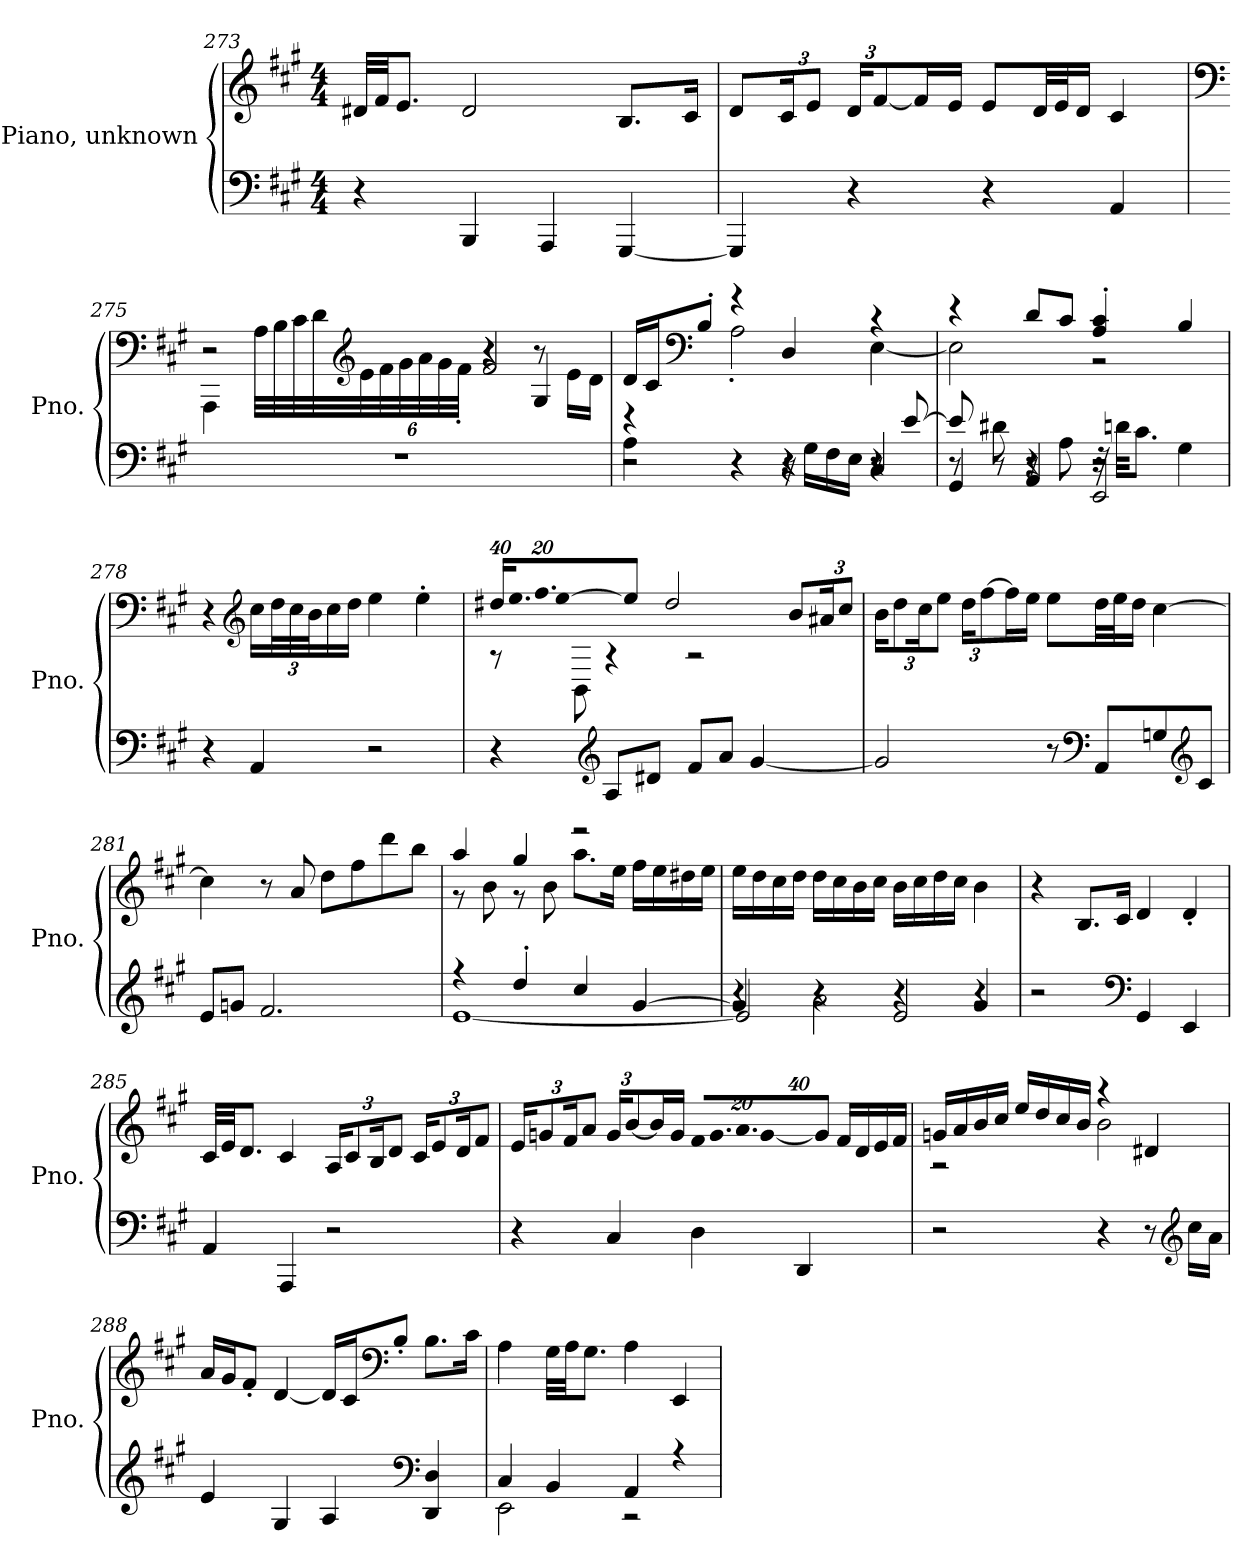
**kern	**kern
*part1	*part1
*staff2	*staff1
*I"Piano, unknown	*
*I'Pno.	*
!!LO:LB:g=z
*clefF4	*clefG2
*k[f#c#g#]	*k[f#c#g#]
*M4/4	*M4/4
=273	=273
4r	32d#X/LLL
.	32f#/JJ
.	8.e/J
4BBB/	2d#/
4AAA/	.
[4GGG#/	8.B/L
.	16c#/Jk
=274	=274
4GGG#/]	8d/L
*	*Xbrackettup
.	24c#/K
.	12e/J
4r	24d/KL
.	[12f#/
.	16f#/L]
.	16e/JJ
4r	8e/L
.	32d/LL
.	32e/J
.	16d/JJ
4AA/	4c#/
=275	=275
*	*clefF4
*	*^
*	*	*^
1r	2r	4AAA\	2r
.	.	32A\LLL	.
.	.	32B\	.
.	.	32c#\	.
.	.	32d\	.
*	*clefG2	*	*
.	.	48e\	.
.	.	48f#\	.
.	.	48g#\	.
.	.	48a\	.
.	.	48g#\	.
.	.	48f#'\JJJ	.
.	2f#/	4r	4r
.	.	8r	4G#/
.	.	16e\LL	.
.	.	16d\JJ	.
*	*	*v	*v
!!LO:LB:g=z
=276	=276	=276
*^	*	*
*	*^	*	*
2r	4A\	2r	16d/LL	4r
.	.	.	16c#/J	.
*	*	*	*clefF4	*
.	.	.	8B'/J	.
.	4r	.	4r	2A'\
4r	16r	4r	4D/	.
.	16G#\LL	.	.	.
.	16F#\	.	.	.
.	16E\JJ	.	.	.
8r	4r	4C#/	4r	[4E\
[8e/	.	.	.	.
=277	=277	=277	=277	=277
8e/]	8r	4GG#/	4r	2E\]
8r	8d#X\	.	.	.
4r	8r	4AA/	8d/L	.
.	8A\	.	8c#/J	.
2r	32r	2EE/	4A/' 4c#/'	2r
.	32dn\KKL	.	.	.
.	8.c#\J	.	.	.
.	4G#\	.	4B/	.
*v	*v	*v	*	*
*	*v	*v
=278	=278
4r	4r
*	*clefG2
4AA/	16cc#\LL
.	48dd\L
.	48cc#\
.	48b\J
.	16cc#\
.	16dd\JJ
2r	4ee\
.	4ee'\
!!LO:LB:g=z
=279	=279
!	!LO:N:vis=32
*	*^
4r	640%23dd#X/LLL	8r
!	!LO:N:vis=64.	!
.	640%17ee/L	.
!	!LO:N:vis=64.	!
.	640%17ff#/J	.
!	!LO:N:vis=32	!
.	[640%23ee/JJ	.
.	8ee/J]	8BB\
*clefG2	*	*
8A/L	2dd#/	4r
8d#X/J	.	.
8f#/L	.	2r
8a/J	.	.
[4g#/	8b/L	.
.	24a#X/K	.
.	12cc#/J	.
*	*v	*v
=280	=280
2g#/]	24b\KL
.	12dd\
.	24cc#\K
.	12ee\J
.	24dd\KL
.	[12ff#\
.	16ff#\L]
.	16ee\JJ
8r	8ee\L
*clefF4	*
8AA/L	32dd\LL
.	32ee\J
.	16dd\JJ
8Gn/	[4cc#\
*clefG2	*
8c#/J	.
=281	=281
8e/L	4cc#\]
8gn/J	.
2.f#/	8r
.	8a/
.	8dd\L
.	8ff#\
.	8ddd\
.	8bb\J
!!LO:LB:g=z
=282	=282
*^	*^
4r	[1e	4aa/	8r
.	.	.	8b\
4dd'/	.	4gg#/	8r
.	.	.	8b\
4cc#/	.	2r	8.aa\L
.	.	.	16ee\Jk
[4g#/	.	.	16ff#\LL
.	.	.	16ee\
.	.	.	16dd#X\
.	.	.	16ee\JJ
*	*	*v	*v
=283	=283	=283
*	*^	*
4g#/]	4r	2e/]	16ee\LL
.	.	.	16dd\
.	.	.	16cc#\
.	.	.	16dd\JJ
4r	2a\	.	16dd\LL
.	.	.	16cc#\
.	.	.	16b\
.	.	.	16cc#\JJ
4r	.	2e/	16b\LL
.	.	.	16cc#\
.	.	.	16dd\
.	.	.	16cc#\JJ
4g#/	4r	.	4b\
*v	*v	*v	*
=284	=284
2r	4r
.	8.B/L
.	16c#/Jk
*clefF4	*
4GG#/	4d/
4EE/	4d'/
!!LO:LB:g=z
=285	=285
4AA/	32c#/LLL
.	32e/JJ
.	8.d/J
4AAA/	4c#/
2r	24A/KL
.	12c#/
.	24B/K
.	12d/J
.	24c#/KL
.	12e/
.	24d/K
.	12f#/J
=286	=286
4r	24e/KL
.	12gn/
.	24f#/K
.	12a/J
4C#/	24g/KL
.	[12b/
.	16b/L]
.	16g/JJ
!	!LO:N:vis=32
4D\	640%23f#/LLL
!	!LO:N:vis=64.
.	640%17g/L
!	!LO:N:vis=64.
.	640%17a/J
!	!LO:N:vis=32
.	[640%23g/JJ
.	8g/J]
4DD/	16f#/LL
.	16d/
.	16e/
.	16f#/JJ
!!LO:PB:g=z
=287	=287
*	*^
2r	16gn/LL	2r
.	16a/	.
.	16b/	.
.	16cc#/JJ	.
.	16ee/LL	.
.	16dd/	.
.	16cc#/	.
.	16b/JJ	.
4r	4r	2b\
8r	4d#X/	.
*clefG2	*	*
16cc#\LL	.	.
16a\JJ	.	.
*	*v	*v
=288	=288
4e/	16a/LL
.	16g#/J
.	8f#'/J
4G#/	[4d/
4A/	16d/LL]
.	16c#/J
*	*clefF4
.	8B'/J
*clefF4	*
4DD/ 4D/	8.B\L
.	16c#\Jk
=289	=289
*^	*
4C#/	2EE\	4A\
4BB/	.	32G#\LLL
.	.	32A\JJ
.	.	8.G#\J
4AA/	2r	4A\
4r	.	4EE/
*v	*v	*
=	=
*-	*-
